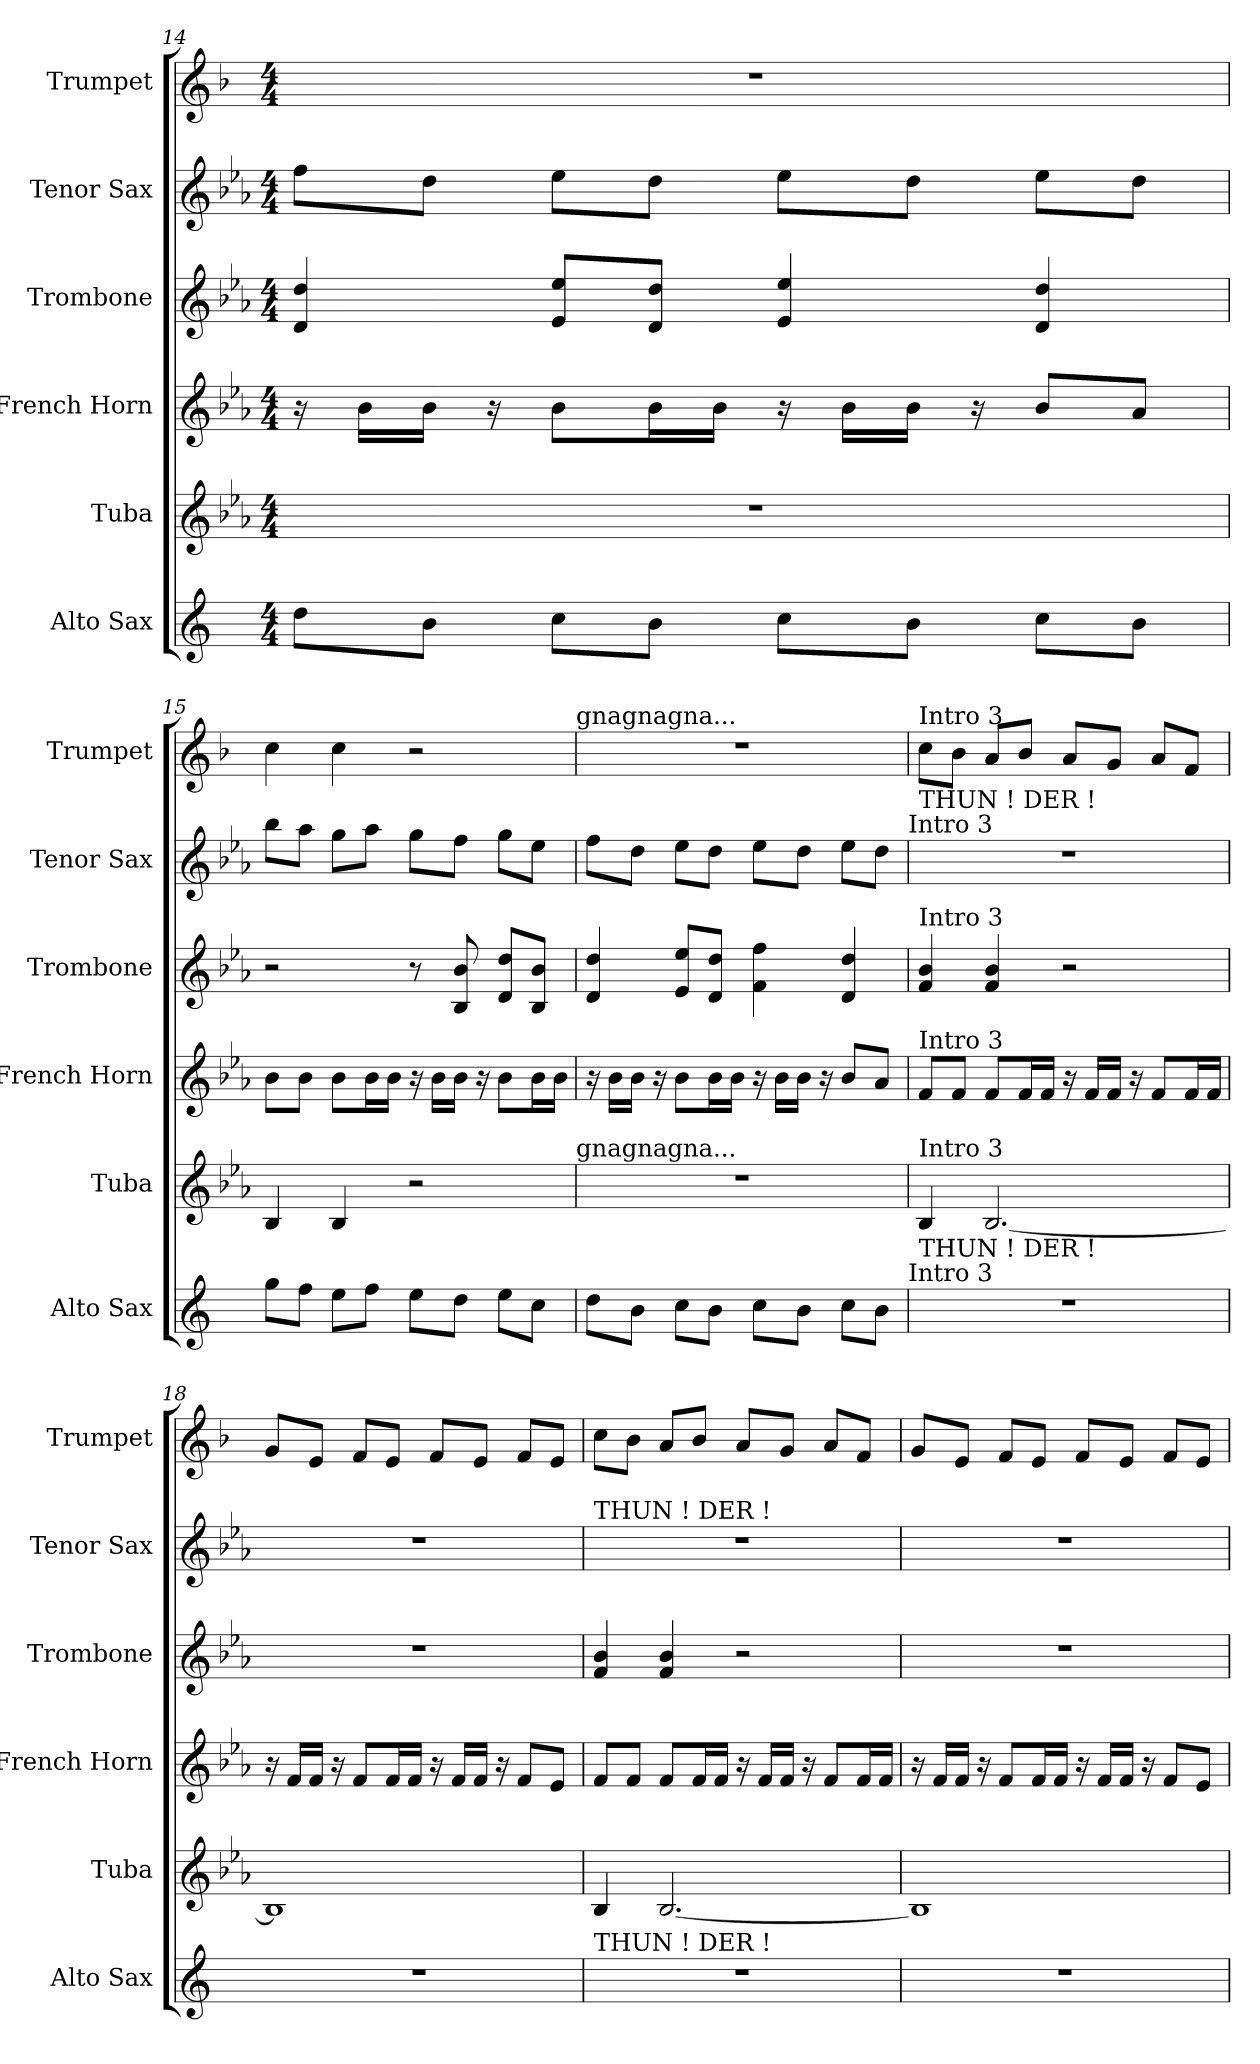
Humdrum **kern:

**kern	**kern	**kern	**kern	**kern	**kern
*part6	*part5	*part4	*part3	*part2	*part1
*staff6	*staff5	*staff4	*staff3	*staff2	*staff1
*I"Alto Sax	*I"Tuba	*I"French Horn	*I"Trombone	*I"Tenor Sax	*I"Trumpet
*I'Alto Sax	*I'Tuba	*I'French Horn	*I'Trombone	*I'Tenor Sax	*I'Trumpet
*clefG2	*clefG2	*clefG2	*clefG2	*clefG2	*clefG2
*ITrd5c9	*ITrd15c26	*ITrd8c14	*ITrd8c14	*ITrd8c14	*ITrd1c2
*k[b-e-a-]	*k[b-e-a-]	*k[b-e-a-]	*k[b-e-a-]	*k[b-e-a-]	*k[b-e-a-]
*M4/4	*M4/4	*M4/4	*M4/4	*M4/4	*M4/4
=14	=14	=14	=14	=14	=14
8fL	1r	16r	4D 4d	8fL	1r
.	.	16B-LL	.	.	.
8dJ	.	16B-JJ	.	8dJ	.
.	.	16r	.	.	.
8e-L	.	8B-L	8E- 8e-L	8e-L	.
8dJ	.	16B-L	8D 8dJ	8dJ	.
.	.	16B-JJ	.	.	.
8e-L	.	16r	4E- 4e-	8e-L	.
.	.	16B-LL	.	.	.
8dJ	.	16B-JJ	.	8dJ	.
.	.	16r	.	.	.
8e-L	.	8B-L	4D 4d	8e-L	.
8dJ	.	8A-J	.	8dJ	.
=15	=15	=15	=15	=15	=15
8b-L	4BBB-	8B-L	2r	8b-L	4b-
8a-J	.	8B-J	.	8a-J	.
8gL	4BBB-	8B-L	.	8gL	4b-
8a-J	.	16B-L	.	8a-J	.
.	.	16B-JJ	.	.	.
8gL	2r	16r	8r	8gL	2r
.	.	16B-LL	.	.	.
8fJ	.	16B-JJ	8BB- 8B-	8fJ	.
.	.	16r	.	.	.
8gL	.	8B-L	8D 8dL	8gL	.
8e-J	.	16B-L	8BB- 8B-J	8e-J	.
.	.	16B-JJ	.	.	.
!	!	!	!	!	!LO:TX:a:t=gnagnagna...
!	!LO:TX:a:t=gnagnagna...	!	!	!	!
=16	=16	=16	=16	=16	=16
8fL	1r	16r	4D 4d	8fL	1r
.	.	16B-LL	.	.	.
8dJ	.	16B-JJ	.	8dJ	.
.	.	16r	.	.	.
8e-L	.	8B-L	8E- 8e-L	8e-L	.
8dJ	.	16B-L	8D 8dJ	8dJ	.
.	.	16B-JJ	.	.	.
8e-L	.	16r	4F 4f	8e-L	.
.	.	16B-LL	.	.	.
8dJ	.	16B-JJ	.	8dJ	.
.	.	16r	.	.	.
8e-L	.	8B-L	4D 4d	8e-L	.
8dJ	.	8A-J	.	8dJ	.
!	!	!	!	!LO:TX:a:t=Intro 3	!
!LO:TX:a:t=Intro 3	!	!	!	!	!
=17	=17	=17	=17	=17	=17
!	!	!	!	!	!LO:TX:a:t=Intro 3
!	!	!	!	!LO:TX:a:t=THUN ! DER !	!
!	!	!	!LO:TX:a:t=Intro 3	!	!
!	!	!LO:TX:a:t=Intro 3	!	!	!
!	!LO:TX:a:t=Intro 3	!	!	!	!
!LO:TX:a:t=THUN ! DER !	!	!	!	!	!
1r	4BBB-	8FL	4F 4B-	1r	8b-L
.	.	8FJ	.	.	8a-J
.	[2.BBB-	8FL	4F 4B-	.	8gL
.	.	16FL	.	.	8a-J
.	.	16FJJ	.	.	.
.	.	16r	2r	.	8gL
.	.	16FLL	.	.	.
.	.	16FJJ	.	.	8fJ
.	.	16r	.	.	.
.	.	8FL	.	.	8gL
.	.	16FL	.	.	8e-J
.	.	16FJJ	.	.	.
=18	=18	=18	=18	=18	=18
1r	1BBB-]	16r	1r	1r	8fL
.	.	16FLL	.	.	.
.	.	16FJJ	.	.	8dJ
.	.	16r	.	.	.
.	.	8FL	.	.	8e-L
.	.	16FL	.	.	8dJ
.	.	16FJJ	.	.	.
.	.	16r	.	.	8e-L
.	.	16FLL	.	.	.
.	.	16FJJ	.	.	8dJ
.	.	16r	.	.	.
.	.	8FL	.	.	8e-L
.	.	8E-J	.	.	8dJ
=19	=19	=19	=19	=19	=19
!	!	!	!	!LO:TX:a:t=THUN ! DER !	!
!LO:TX:a:t=THUN ! DER !	!	!	!	!	!
1r	4BBB-	8FL	4F 4B-	1r	8b-L
.	.	8FJ	.	.	8a-J
.	[2.BBB-	8FL	4F 4B-	.	8gL
.	.	16FL	.	.	8a-J
.	.	16FJJ	.	.	.
.	.	16r	2r	.	8gL
.	.	16FLL	.	.	.
.	.	16FJJ	.	.	8fJ
.	.	16r	.	.	.
.	.	8FL	.	.	8gL
.	.	16FL	.	.	8e-J
.	.	16FJJ	.	.	.
=20	=20	=20	=20	=20	=20
1r	1BBB-]	16r	1r	1r	8fL
.	.	16FLL	.	.	.
.	.	16FJJ	.	.	8dJ
.	.	16r	.	.	.
.	.	8FL	.	.	8e-L
.	.	16FL	.	.	8dJ
.	.	16FJJ	.	.	.
.	.	16r	.	.	8e-L
.	.	16FLL	.	.	.
.	.	16FJJ	.	.	8dJ
.	.	16r	.	.	.
.	.	8FL	.	.	8e-L
.	.	8E-J	.	.	8dJ
=	=	=	=	=	=
*-	*-	*-	*-	*-	*-
